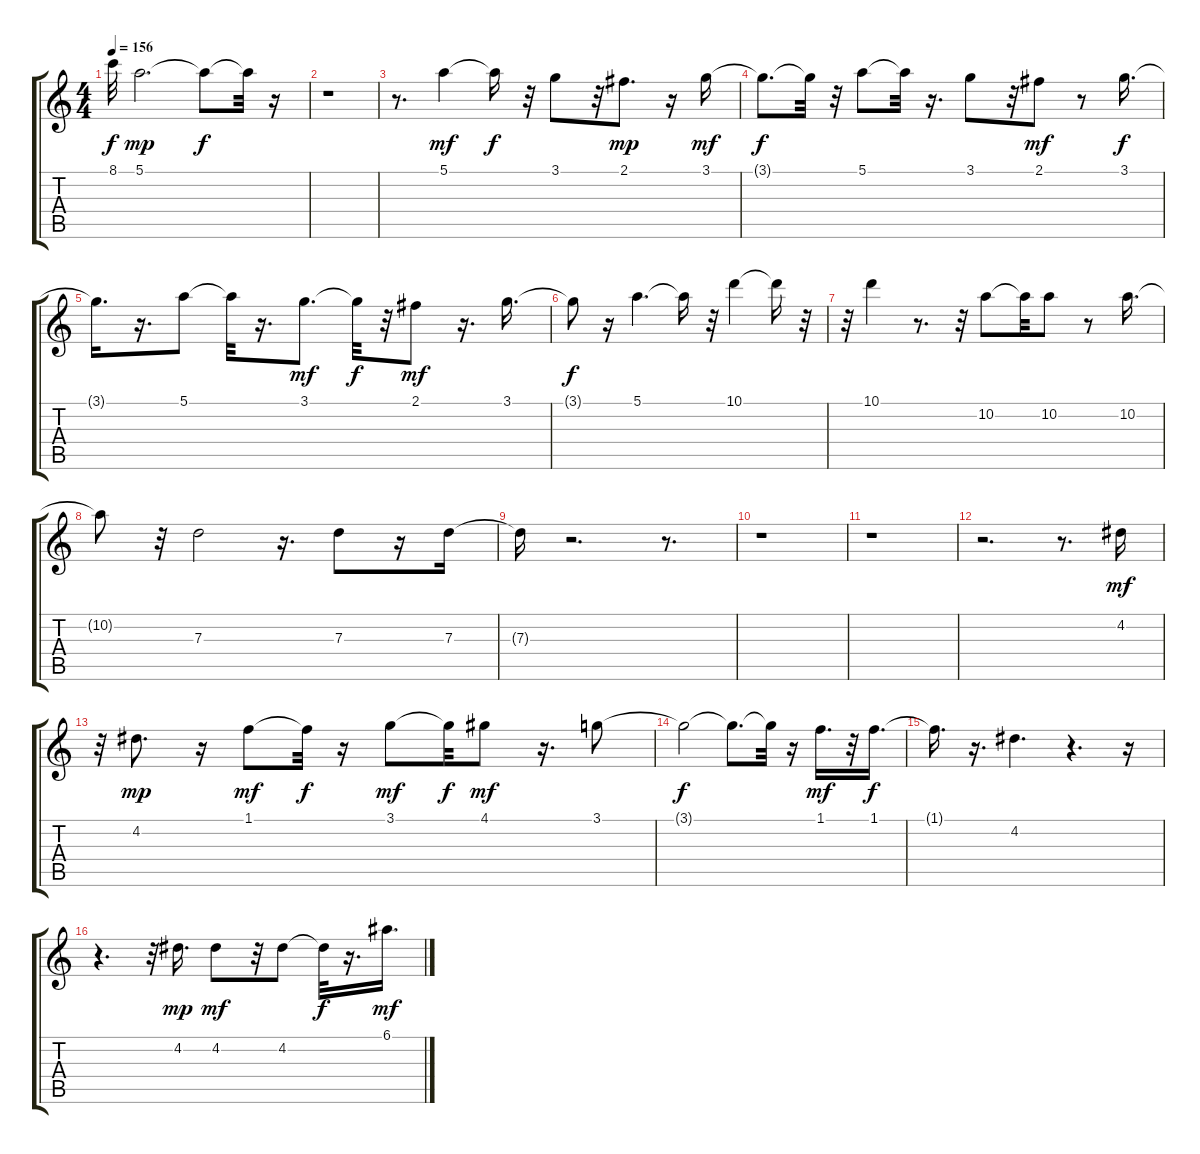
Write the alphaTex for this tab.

\track "" {instrument electricguitarjazz}
\staff {score tabs}
\tuning (E4 B3 G3 D3 A2 E2) {hide}
\ts (4 4)
\tempo 156
\clef g2
\ks c
8.1{t}.32{dy f} 5.1.2{d dy mp} 5.1{t}.8{dy f} 5.1{t}.32 r.16 |
r.1 |
r.8{d} 5.1.4{dy mf} 5.1{t}.16{dy f} r.32 3.1.8 r.32 2.1.8{d dy mp} r.16 3.1.16{dy mf} |
3.1{t}.8{d dy f} 3.1{t}.32 r.32 5.1.8 5.1{t}.32 r.16{d} 3.1.8 r.32 2.1.8{dy mf} r.8 3.1.16{d dy f} |
3.1{t}.16{d} r.16{d} 5.1.8 5.1{t}.32 r.16{d} 3.1.8{d dy mf} 3.1{t}.32{dy f} r.32 2.1.8{dy mf} r.16{d} 3.1.16{d} |
3.1{t}.8{dy f} r.16 5.1.4{d} 5.1{t}.16 r.32 10.1.4 10.1{t}.16 r.32 |
r.32 10.1.4 r.8{d} r.32 10.2.8 10.2{t}.32 10.2.8 r.8 10.2.16{d} |
10.2{t}.8 r.32 7.3.2 r.16{d} 7.3.8 r.16 7.3.16 |
7.3{t}.16 r.2{d} r.8{d} |
r.1 |
r.1 |
r.2{d} r.8{d} 4.2.16{dy mf} |
r.32 4.2.8{d dy mp} r.16 1.1.8{dy mf} 1.1{t}.32{dy f} r.16 3.1.8{dy mf} 3.1{t}.32{dy f} 4.1.8{dy mf} r.16{d} 3.1.8 |
3.1{t}.2{dy f} 3.1{t}.8{d} 3.1{t}.32 r.16 1.1.16{d dy mf} r.32 1.1.16{d dy f} |
1.1{t}.16{d} r.16{d} 4.2.4{d} r.4{d} r.16 |
r.4{d} r.32 4.2.16{d dy mp} 4.2.8{dy mf} r.32 4.2.8 4.2{t}.32{dy f} r.16{d} 6.1.16{d dy mf}
